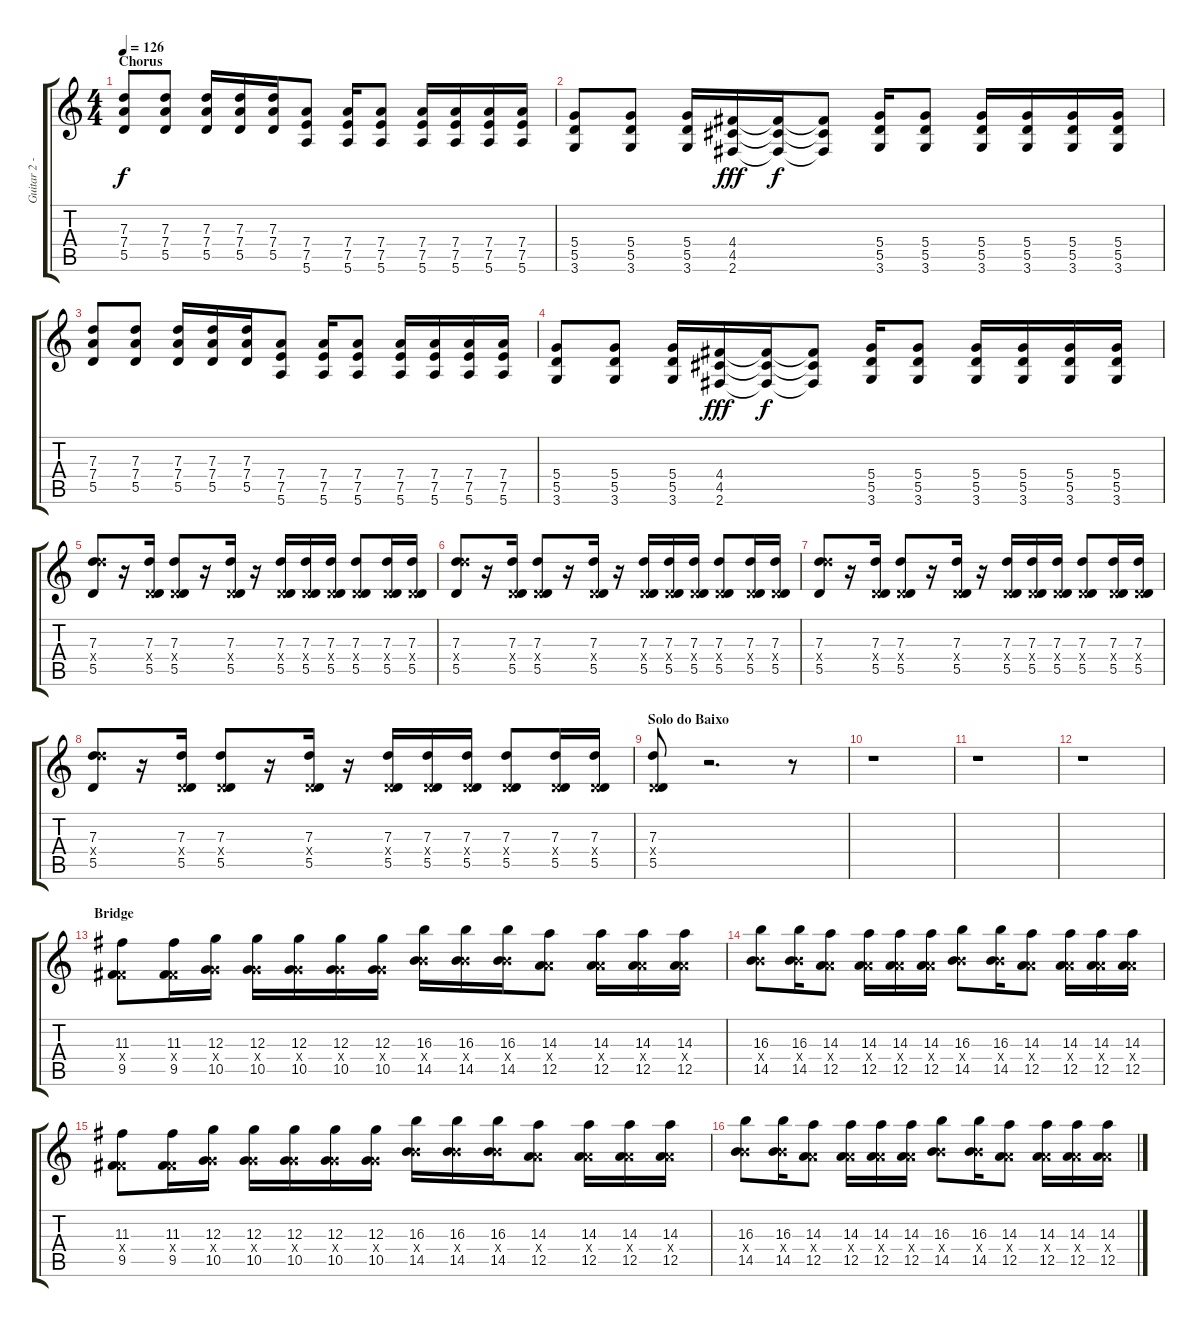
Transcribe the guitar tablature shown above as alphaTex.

\track ("Guitar 2 - Erik" "Guitar 2 -") {instrument distortionguitar}
\staff {score tabs}
\tuning (E4 B3 G3 D3 A2 E2) {hide}
\ts (4 4)
\section ("" "Chorus")
\tempo 126
\clef g2
\ks c
(7.3 7.4 5.5).8{dy f instrument distortionguitar} (7.3 7.4 5.5).8 (7.3 7.4 5.5).16 (7.3 7.4 5.5).16 (7.3 7.4 5.5).16 (7.4 7.5 5.6).8 (7.4 7.5 5.6).16 (7.4 7.5 5.6).8 (7.4 7.5 5.6).16 (7.4 7.5 5.6).16 (7.4 7.5 5.6).16 (7.4 7.5 5.6).16 |
(5.4 5.5 3.6).8 (5.4 5.5 3.6).8 (5.4 5.5 3.6).16 (4.4 4.5 2.6).16{dy fff} (4.4{t} 4.5{t} 2.6{t}).16{dy f} (4.4{t} 4.5{t} 2.6{t}).8 (5.4 5.5 3.6).16 (5.4 5.5 3.6).8 (5.4 5.5 3.6).16 (5.4 5.5 3.6).16 (5.4 5.5 3.6).16 (5.4 5.5 3.6).16 |
(7.3 7.4 5.5).8 (7.3 7.4 5.5).8 (7.3 7.4 5.5).16 (7.3 7.4 5.5).16 (7.3 7.4 5.5).16 (7.4 7.5 5.6).8 (7.4 7.5 5.6).16 (7.4 7.5 5.6).8 (7.4 7.5 5.6).16 (7.4 7.5 5.6).16 (7.4 7.5 5.6).16 (7.4 7.5 5.6).16 |
(5.4 5.5 3.6).8 (5.4 5.5 3.6).8 (5.4 5.5 3.6).16 (4.4 4.5 2.6).16{dy fff} (4.4{t} 4.5{t} 2.6{t}).16{dy f} (4.4{t} 4.5{t} 2.6{t}).8 (5.4 5.5 3.6).16 (5.4 5.5 3.6).8 (5.4 5.5 3.6).16 (5.4 5.5 3.6).16 (5.4 5.5 3.6).16 (5.4 5.5 3.6).16 |
(7.3 12.4{x} 5.5).8 r.16 (7.3 0.4{x} 5.5).16 (7.3 0.4{x} 5.5).8 r.16 (7.3 0.4{x} 5.5).16 r.16 (7.3 0.4{x} 5.5).16 (7.3 0.4{x} 5.5).16 (7.3 0.4{x} 5.5).16 (7.3 0.4{x} 5.5).8 (7.3 0.4{x} 5.5).16 (7.3 0.4{x} 5.5).16 |
(7.3 12.4{x} 5.5).8 r.16 (7.3 0.4{x} 5.5).16 (7.3 0.4{x} 5.5).8 r.16 (7.3 0.4{x} 5.5).16 r.16 (7.3 0.4{x} 5.5).16 (7.3 0.4{x} 5.5).16 (7.3 0.4{x} 5.5).16 (7.3 0.4{x} 5.5).8 (7.3 0.4{x} 5.5).16 (7.3 0.4{x} 5.5).16 |
(7.3 12.4{x} 5.5).8 r.16 (7.3 0.4{x} 5.5).16 (7.3 0.4{x} 5.5).8 r.16 (7.3 0.4{x} 5.5).16 r.16 (7.3 0.4{x} 5.5).16 (7.3 0.4{x} 5.5).16 (7.3 0.4{x} 5.5).16 (7.3 0.4{x} 5.5).8 (7.3 0.4{x} 5.5).16 (7.3 0.4{x} 5.5).16 |
(7.3 12.4{x} 5.5).8 r.16 (7.3 0.4{x} 5.5).16 (7.3 0.4{x} 5.5).8 r.16 (7.3 0.4{x} 5.5).16 r.16 (7.3 0.4{x} 5.5).16 (7.3 0.4{x} 5.5).16 (7.3 0.4{x} 5.5).16 (7.3 0.4{x} 5.5).8 (7.3 0.4{x} 5.5).16 (7.3 0.4{x} 5.5).16 |
\section ("" "Solo do Baixo")
(7.3 0.4{x} 5.5).8 r.2{d} r.8 |
r.1 |
r.1 |
r.1 |
\section ("" "Bridge")
(11.3 4.4{x} 9.5).8 (11.3 4.4{x} 9.5).16 (12.3 5.4{x} 10.5).16 (12.3 5.4{x} 10.5).16 (12.3 5.4{x} 10.5).16 (12.3 5.4{x} 10.5).16 (12.3 5.4{x} 10.5).16 (16.3 9.4{x} 14.5).16 (16.3 9.4{x} 14.5).16 (16.3 9.4{x} 14.5).16 (14.3 7.4{x} 12.5).8 (14.3 7.4{x} 12.5).16 (14.3 7.4{x} 12.5).16 (14.3 7.4{x} 12.5).16 |
(16.3 9.4{x} 14.5).8 (16.3 9.4{x} 14.5).16 (14.3 7.4{x} 12.5).8 (14.3 7.4{x} 12.5).16 (14.3 7.4{x} 12.5).16 (14.3 7.4{x} 12.5).16 (16.3 9.4{x} 14.5).8 (16.3 9.4{x} 14.5).16 (14.3 7.4{x} 12.5).8 (14.3 7.4{x} 12.5).16 (14.3 7.4{x} 12.5).16 (14.3 7.4{x} 12.5).16 |
(11.3 4.4{x} 9.5).8 (11.3 4.4{x} 9.5).16 (12.3 5.4{x} 10.5).16 (12.3 5.4{x} 10.5).16 (12.3 5.4{x} 10.5).16 (12.3 5.4{x} 10.5).16 (12.3 5.4{x} 10.5).16 (16.3 9.4{x} 14.5).16 (16.3 9.4{x} 14.5).16 (16.3 9.4{x} 14.5).16 (14.3 7.4{x} 12.5).8 (14.3 7.4{x} 12.5).16 (14.3 7.4{x} 12.5).16 (14.3 7.4{x} 12.5).16 |
(16.3 9.4{x} 14.5).8 (16.3 9.4{x} 14.5).16 (14.3 7.4{x} 12.5).8 (14.3 7.4{x} 12.5).16 (14.3 7.4{x} 12.5).16 (14.3 7.4{x} 12.5).16 (16.3 9.4{x} 14.5).8 (16.3 9.4{x} 14.5).16 (14.3 7.4{x} 12.5).8 (14.3 7.4{x} 12.5).16 (14.3 7.4{x} 12.5).16 (14.3 7.4{x} 12.5).16
